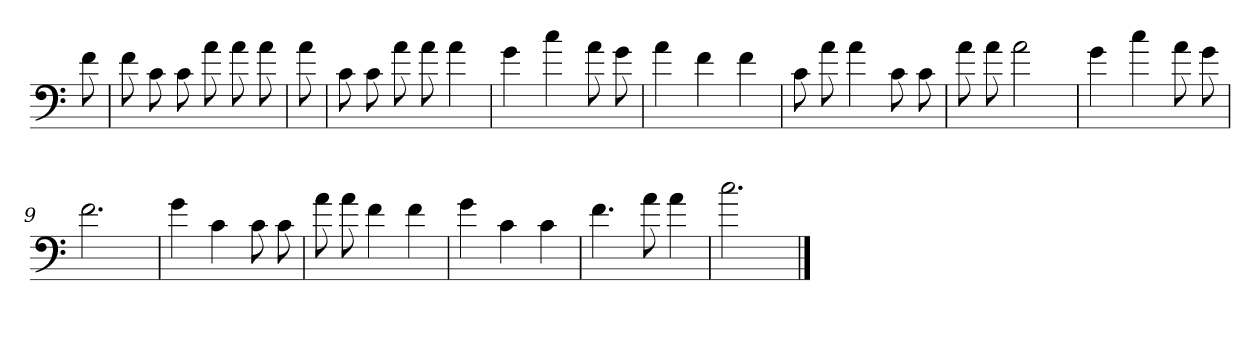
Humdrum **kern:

**kern
*part1
*staff1
*clefF4
*k[]
=
8f
=1
8f
8c
8c
8a
8a
8a
=2y
8a
=3
8c
8c
8a
8a
4a
=4
4g
4cc
8a
8g
=5
4a
4f
4f
=6
8c
8a
4a
8c
8c
=7
8a
8a
2a
=8
4g
4cc
8a
8g
=9
2.f
=10
4g
4c
8c
8c
=11
8a
8a
4f
4f
=12
4g
4c
4c
=13
4.f
8a
4a
=14
2.cc
==
*-
